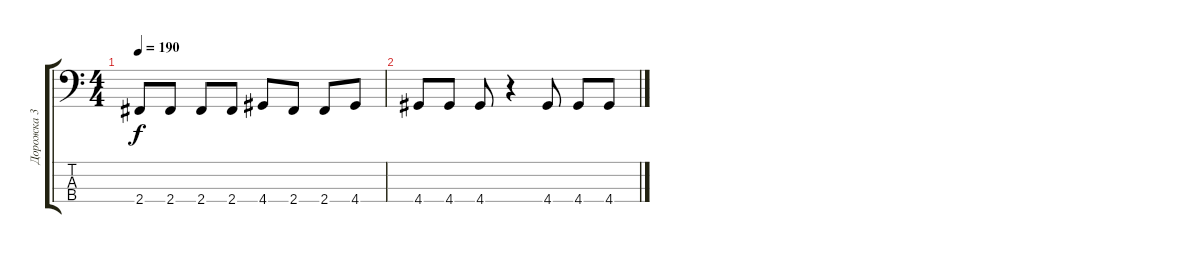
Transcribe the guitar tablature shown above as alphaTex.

\track ("Дорожка 3" "Дорожка 3") {instrument electricbasspick}
\staff {score tabs}
\tuning (G2 D2 A1 E1) {hide}
\ts (4 4)
\tempo 190
\clef f4
\ks c
2.4.8{dy f} 2.4.8 2.4.8 2.4.8 4.4.8 2.4.8 2.4.8 4.4.8 |
4.4.8 4.4.8 4.4.8 r.4 4.4.8 4.4.8 4.4.8
